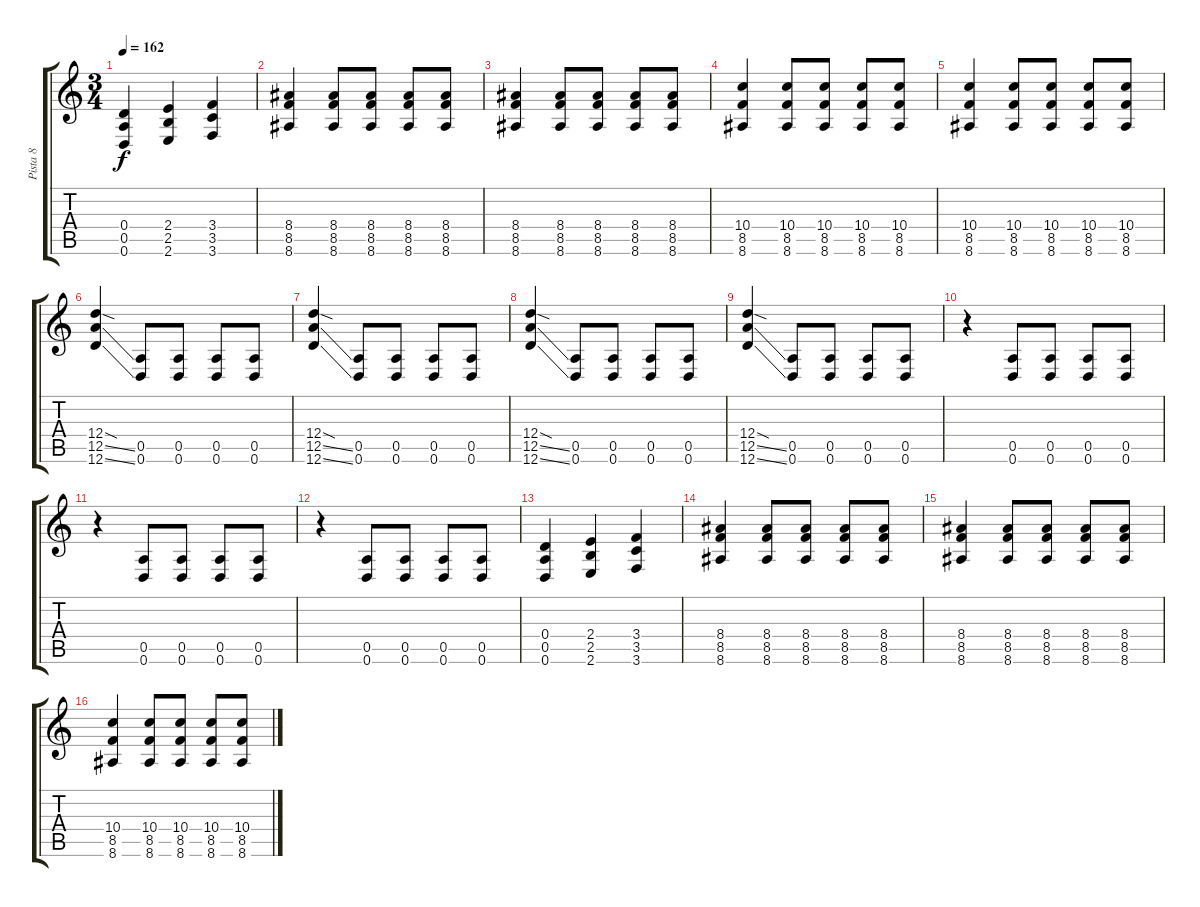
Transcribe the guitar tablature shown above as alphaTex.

\track ("Pista 8" "Pista 8") {instrument distortionguitar}
\staff {score tabs}
\tuning (E4 B3 G3 D3 A2 D2) {hide}
\ts (3 4)
\tempo 162
\clef g2
\ks c
(0.4 0.5 0.6).4{dy f} (2.4 2.5 2.6).4 (3.4 3.5 3.6).4 |
(8.4 8.5 8.6).4 (8.4 8.5 8.6).8 (8.4 8.5 8.6).8 (8.4 8.5 8.6).8 (8.4 8.5 8.6).8 |
(8.4 8.5 8.6).4 (8.4 8.5 8.6).8 (8.4 8.5 8.6).8 (8.4 8.5 8.6).8 (8.4 8.5 8.6).8 |
(10.4 8.5 8.6).4 (10.4 8.5 8.6).8 (10.4 8.5 8.6).8 (10.4 8.5 8.6).8 (10.4 8.5 8.6).8 |
(10.4 8.5 8.6).4 (10.4 8.5 8.6).8 (10.4 8.5 8.6).8 (10.4 8.5 8.6).8 (10.4 8.5 8.6).8 |
(12.4{sod} 12.5{ss} 12.6{ss}).4 (0.5 0.6).8 (0.5 0.6).8 (0.5 0.6).8 (0.5 0.6).8 |
(12.4{sod} 12.5{ss} 12.6{ss}).4 (0.5 0.6).8 (0.5 0.6).8 (0.5 0.6).8 (0.5 0.6).8 |
(12.4{sod} 12.5{ss} 12.6{ss}).4 (0.5 0.6).8 (0.5 0.6).8 (0.5 0.6).8 (0.5 0.6).8 |
(12.4{sod} 12.5{ss} 12.6{ss}).4 (0.5 0.6).8 (0.5 0.6).8 (0.5 0.6).8 (0.5 0.6).8 |
r.4 (0.5 0.6).8 (0.5 0.6).8 (0.5 0.6).8 (0.5 0.6).8 |
r.4 (0.5 0.6).8 (0.5 0.6).8 (0.5 0.6).8 (0.5 0.6).8 |
r.4 (0.5 0.6).8 (0.5 0.6).8 (0.5 0.6).8 (0.5 0.6).8 |
(0.4 0.5 0.6).4 (2.4 2.5 2.6).4 (3.4 3.5 3.6).4 |
(8.4 8.5 8.6).4 (8.4 8.5 8.6).8 (8.4 8.5 8.6).8 (8.4 8.5 8.6).8 (8.4 8.5 8.6).8 |
(8.4 8.5 8.6).4 (8.4 8.5 8.6).8 (8.4 8.5 8.6).8 (8.4 8.5 8.6).8 (8.4 8.5 8.6).8 |
(10.4 8.5 8.6).4 (10.4 8.5 8.6).8 (10.4 8.5 8.6).8 (10.4 8.5 8.6).8 (10.4 8.5 8.6).8
